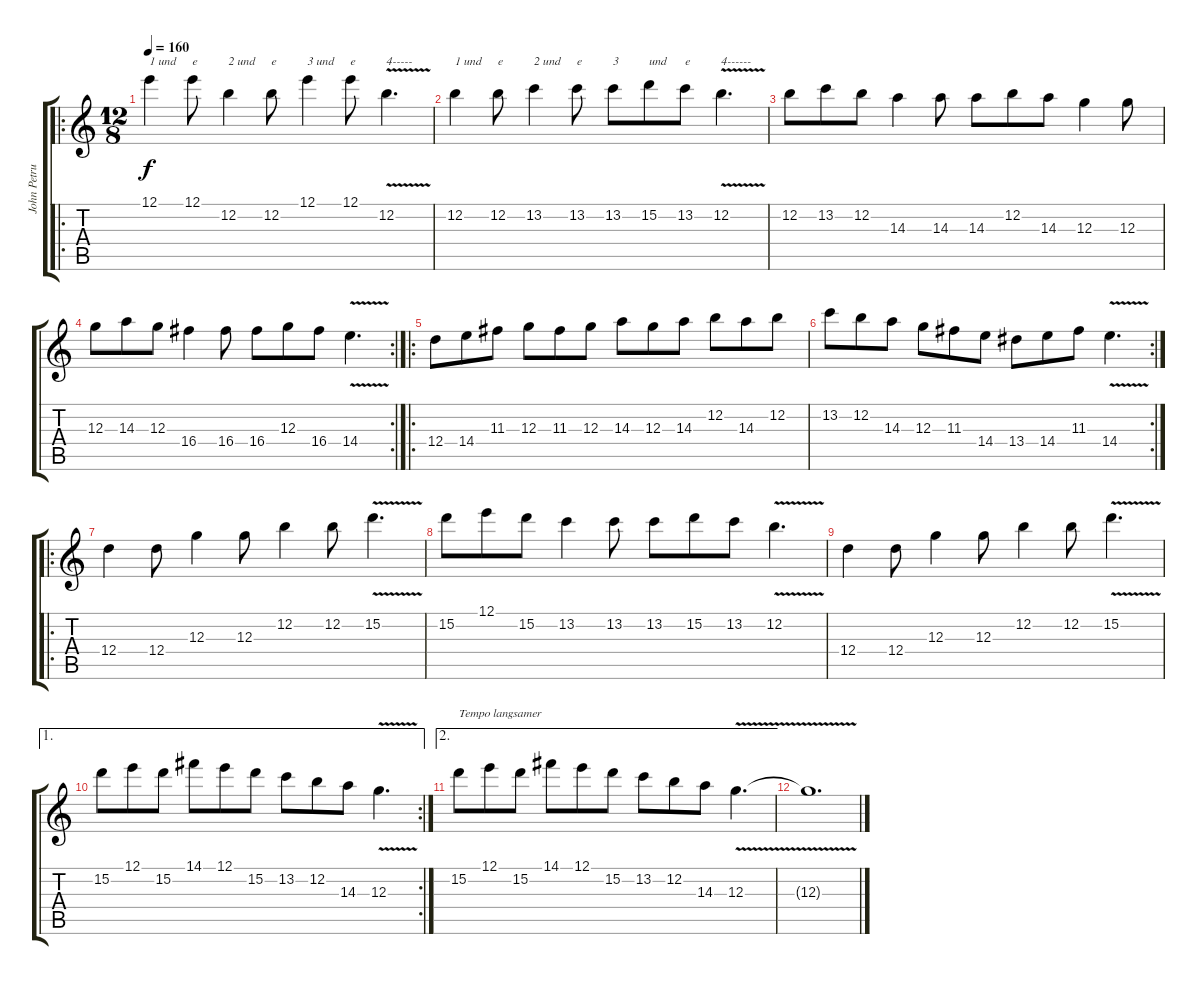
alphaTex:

\track ("John Petrucci" "John Petru") {instrument distortionguitar}
\staff {score tabs}
\tuning (E4 B3 G3 D3 A2 E2) {hide}
\ro
\ts (12 8)
\tempo 160
\clef g2
\ks c
12.1.4{txt "1 und" dy f instrument distortionguitar} 12.1.8{txt "e"} 12.2.4{txt "2 und"} 12.2.8{txt "e"} 12.1.4{txt "3 und"} 12.1.8{txt "e"} 12.2{v}.4{d txt "4-----"} |
12.2.4{txt "1 und"} 12.2.8{txt "e"} 13.2.4{txt "2 und"} 13.2.8{txt "e"} 13.2.8{txt "3"} 15.2.8{txt "und"} 13.2.8{txt "e"} 12.2{v}.4{d txt "4------"} |
12.2.8 13.2.8 12.2.8 14.3.4 14.3.8 14.3.8 12.2.8 14.3.8 12.3.4 12.3.8 |
\rc 2
12.3.8 14.3.8 12.3.8 16.4.4 16.4.8 16.4.8 12.3.8 16.4.8 14.4{v}.4{d} |
\ro
12.4.8 14.4.8 11.3.8 12.3.8 11.3.8 12.3.8 14.3.8 12.3.8 14.3.8 12.2.8 14.3.8 12.2.8 |
\rc 2
13.2.8 12.2.8 14.3.8 12.3.8 11.3.8 14.4.8 13.4.8 14.4.8 11.3.8 14.4{v}.4{d} |
\ro
12.4.4 12.4.8 12.3.4 12.3.8 12.2.4 12.2.8 15.2{v}.4{d} |
15.2.8 12.1.8 15.2.8 13.2.4 13.2.8 13.2.8 15.2.8 13.2.8 12.2{v}.4{d} |
12.4.4 12.4.8 12.3.4 12.3.8 12.2.4 12.2.8 15.2{v}.4{d} |
\ae 1
\rc 2
15.2.8 12.1.8 15.2.8 14.1.8 12.1.8 15.2.8 13.2.8 12.2.8 14.3.8 12.3{v}.4{d} |
\ae 2
15.2.8{txt "Tempo langsamer"} 12.1.8 15.2.8 14.1.8 12.1.8 15.2.8 13.2.8 12.2.8 14.3.8 12.3{v}.4{d} |
12.3{t}.1{d}
